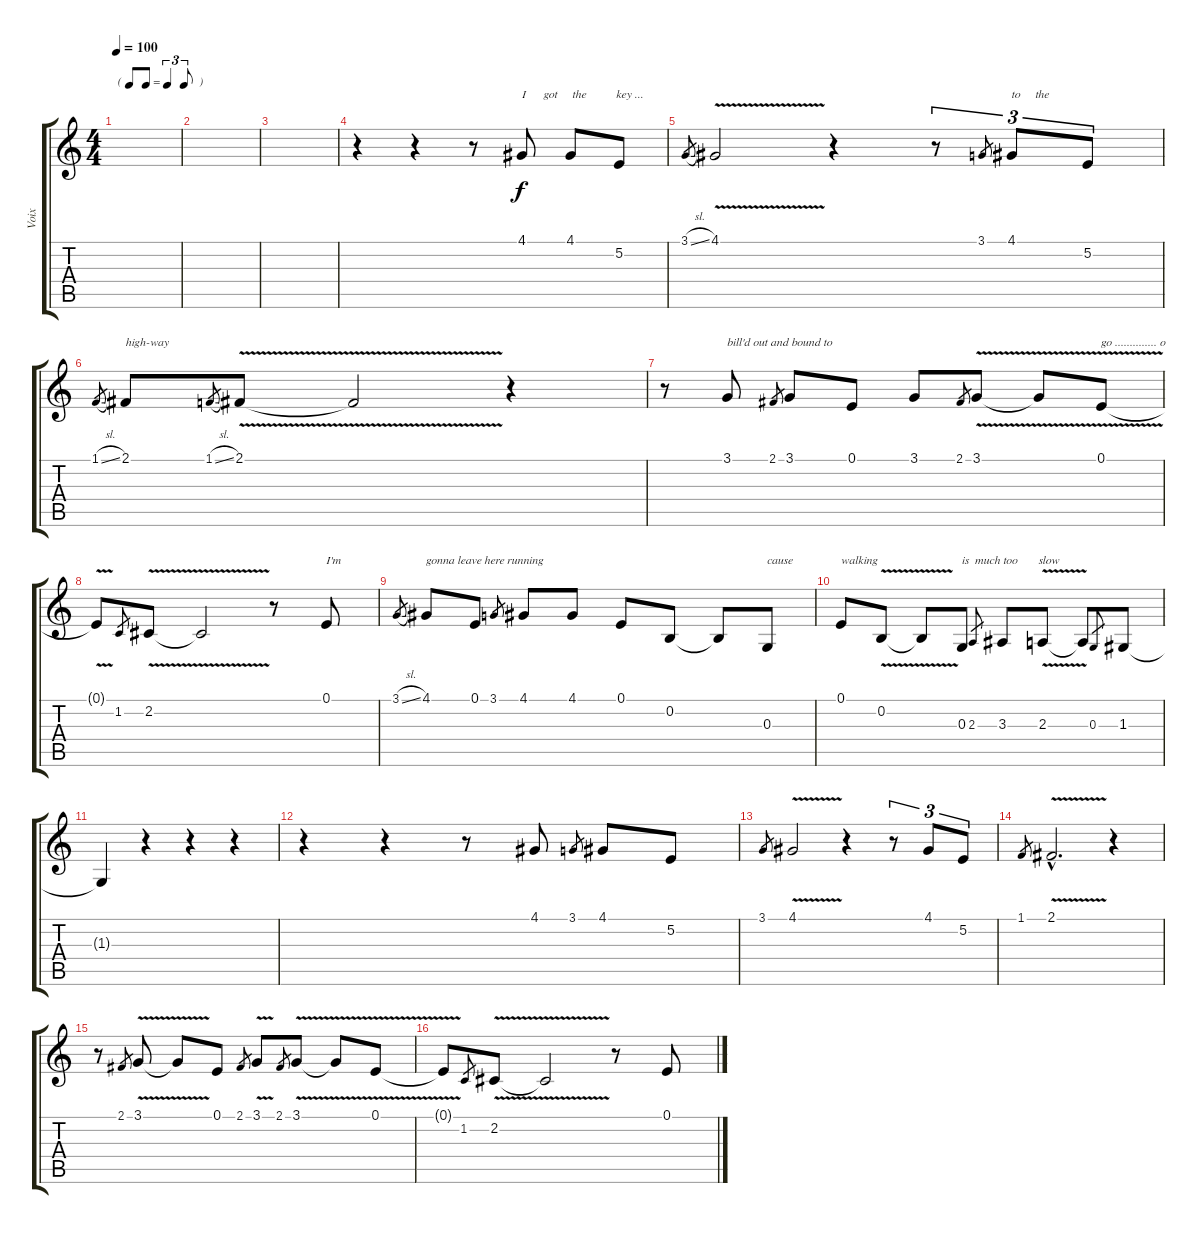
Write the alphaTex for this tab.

\track ("Voix" "Voix") {instrument harmonica}
\staff {score tabs}
\tuning (E4 B3 G3 D3 A2 E2) {hide}
\ts (4 4)
\tf triplet8th
\tempo 100
\clef g2
\ks c
|
|
|
r.4 r.4 r.8 4.1.8{txt "I      got     the          key ..."} 4.1.8 5.2.8 |
3.1{sl}.8{gr} 4.1{v}.2 r.4 r.8{tu (3 2)} 3.1.8{gr} 4.1.8{tu (3 2) txt "to     the"} 5.2.8{tu (3 2)} |
1.1{sl}.8{gr} 2.1.8{txt "high-way"} 1.1{sl}.8{gr} 2.1{v}.8 2.1{t}.2 r.4 |
r.8 3.1.8{txt "bill'd out and bound to"} 2.1.8{gr} 3.1.8 0.1.8 3.1.8 2.1.8{gr} 3.1{v}.8 3.1{t}.8 0.1{v}.8{txt "go .............. o"} |
0.1{t}.8 1.2.8{gr} 2.2{v}.8 2.2{t}.2 r.8 0.1.8{txt "I'm"} |
3.1{sl}.8{gr} 4.1.8{txt "gonna leave here running"} 0.1.8 3.1.8{gr} 4.1.8 4.1.8 0.1.8 0.2.8 0.2{t}.8 0.3.8{txt "cause"} |
0.1.8{txt "walking"} 0.2{v}.8 0.2{t}.8 0.3.8{txt "is  much too       slow"} 2.3.8{gr} 3.3.8 2.3{v}.8 2.3{t}.8 0.3.8{gr} 1.3.8 |
1.3{t}.4 r.4 r.4 r.4 |
r.4 r.4 r.8 4.1.8 3.1.8{gr} 4.1.8 5.2.8 |
3.1.8{gr} 4.1{v}.2 r.4 r.8{tu (3 2)} 4.1.8{tu (3 2)} 5.2.8{tu (3 2)} |
1.1.8{gr} 2.1{v hac}.2{d} r.4 |
r.8 2.1.8{gr} 3.1{v}.8 3.1{t}.8 0.1.8 2.1.8{gr} 3.1{v}.8 2.1.8{gr} 3.1{v}.8 3.1{t}.8 0.1{v}.8 |
0.1{t}.8 1.2.8{gr} 2.2{v}.8 2.2{t}.2 r.8 0.1.8
